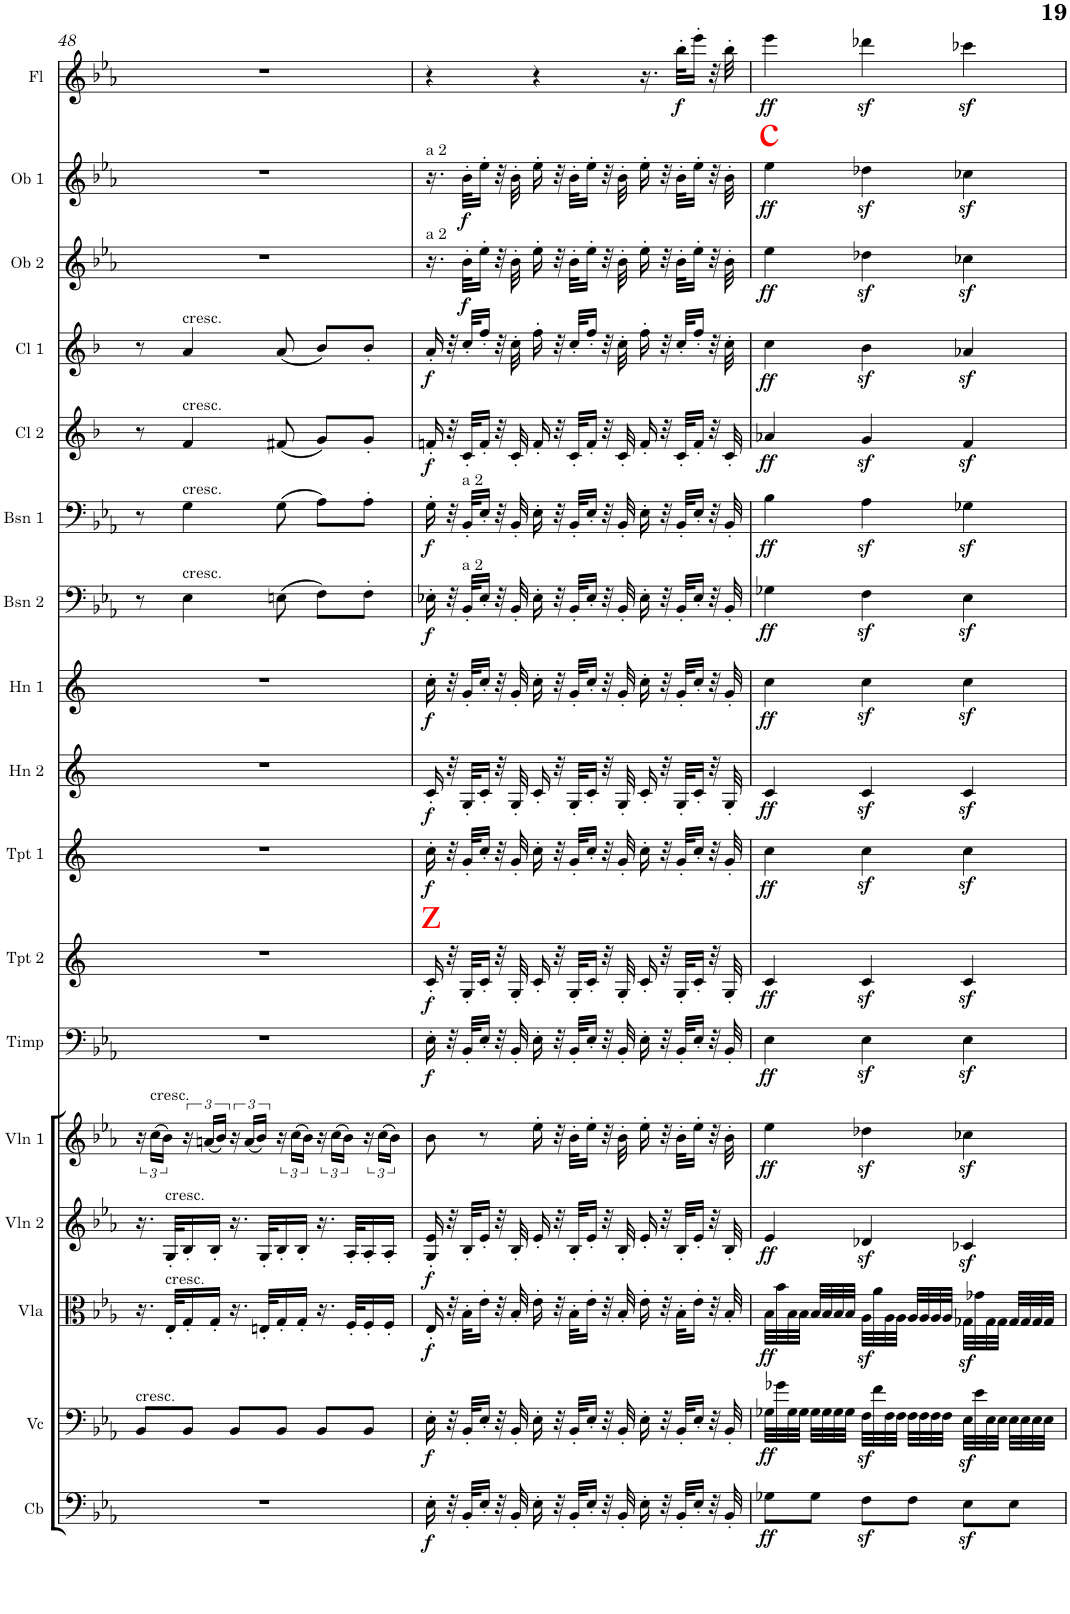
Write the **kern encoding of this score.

**kern	**dynam	**kern	**dynam	**kern	**dynam	**kern	**dynam	**kern	**dynam	**kern	**dynam	**kern	**dynam	**kern	**text	**dynam	**kern	**dynam	**kern	**dynam	**kern	**dynam	**kern	**dynam	**kern	**dynam	**kern	**dynam	**kern	**dynam	**kern	**dynam	**kern	**text	**dynam
*part17	*part17	*part16	*part16	*part15	*part15	*part14	*part14	*part13	*part13	*part12	*part12	*part11	*part11	*part10	*part10	*part10	*part9	*part9	*part8	*part8	*part7	*part7	*part6	*part6	*part5	*part5	*part4	*part4	*part3	*part3	*part2	*part2	*part1	*part1	*part1
*staff17	*staff17	*staff16	*staff16	*staff15	*staff15	*staff14	*staff14	*staff13	*staff13	*staff12	*staff12	*staff11	*staff11	*staff10	*staff10	*staff10	*staff9	*staff9	*staff8	*staff8	*staff7	*staff7	*staff6	*staff6	*staff5	*staff5	*staff4	*staff4	*staff3	*staff3	*staff2	*staff2	*staff1	*staff1	*staff1
*I"Contrabass	*	*I"Violoncello	*	*I"Viola	*	*I"Violin 2	*	*I"Violin 1	*	*I"Timpani	*	*I"Eb Trumpet 2	*	*I"Eb Trumpet 1	*	*	*I"Eb Horn 2	*	*I"Eb Horn 1	*	*I"Bassoon 2	*	*I"Bassoon 1	*	*I"Bb Clarinet 2	*	*I"Bb Clarinet 1	*	*I"Oboe 2	*	*I"Oboe 1	*	*I"Flute	*	*
*I'Cb	*	*I'Vc	*	*I'Vla	*	*I'Vln 2	*	*I'Vln 1	*	*I'Timp	*	*I'Tpt 2	*	*I'Tpt 1	*	*	*I'Hn 2	*	*I'Hn 1	*	*I'Bsn 2	*	*I'Bsn 1	*	*I'Cl 2	*	*I'Cl 1	*	*I'Ob 2	*	*I'Ob 1	*	*I'Fl	*	*
!!LO:PB:g=z
*clefF4	*	*clefF4	*	*clefC3	*	*clefG2	*	*clefG2	*	*clefF4	*	*clefG2	*	*clefG2	*	*	*clefG2	*	*clefG2	*	*clefF4	*	*clefF4	*	*clefG2	*	*clefG2	*	*clefG2	*	*clefG2	*	*clefG2	*	*
*Trd7c12	*	*	*	*	*	*	*	*	*	*	*	*Trd-2c-3	*	*Trd-2c-3	*	*	*Trd5c9	*	*Trd5c9	*	*	*	*	*	*Trd1c2	*	*Trd1c2	*	*	*	*	*	*	*	*
*k[b-e-a-]	*	*k[b-e-a-]	*	*k[b-e-a-]	*	*k[b-e-a-]	*	*k[b-e-a-]	*	*k[b-e-a-]	*	*k[]	*	*k[]	*	*	*k[]	*	*k[]	*	*k[b-e-a-]	*	*k[b-e-a-]	*	*k[b-]	*	*k[b-]	*	*k[b-e-a-]	*	*k[b-e-a-]	*	*k[b-e-a-]	*	*
*M3/4	*	*M3/4	*	*M3/4	*	*M3/4	*	*M3/4	*	*M3/4	*	*M3/4	*	*M3/4	*	*	*M3/4	*	*M3/4	*	*M3/4	*	*M3/4	*	*M3/4	*	*M3/4	*	*M3/4	*	*M3/4	*	*M3/4	*	*
=48	=48	=48	=48	=48	=48	=48	=48	=48	=48	=48	=48	=48	=48	=48	=48	=48	=48	=48	=48	=48	=48	=48	=48	=48	=48	=48	=48	=48	=48	=48	=48	=48	=48	=48	=48
!	!	!LO:TX:a:t=cresc.	!	!	!	!	!	!	!	!	!	!	!	!	!	!	!	!	!	!	!	!	!	!	!	!	!	!	!	!	!	!	!	!	!
2.r	.	8BB-/L	.	16.r	.	16.r	.	24r	.	2.r	.	2.r	.	2.r	.	.	2.r	.	2.r	.	8r	.	8r	.	8r	.	8r	.	2.r	.	2.r	.	2.r	.	.
!	!	!	!	!	!	!	!	!LO:TX:a:t=cresc.	!	!	!	!	!	!	!	!	!	!	!	!	!	!	!	!	!	!	!	!	!	!	!	!	!	!	!
.	.	.	.	.	.	.	.	(24cc\LL	.	.	.	.	.	.	.	.	.	.	.	.	.	.	.	.	.	.	.	.	.	.	.	.	.	.	.
.	.	.	.	.	.	.	.	24b-\JJ)	.	.	.	.	.	.	.	.	.	.	.	.	.	.	.	.	.	.	.	.	.	.	.	.	.	.	.
!	!	!	!	!	!	!LO:TX:a:t=cresc.	!	!	!	!	!	!	!	!	!	!	!	!	!	!	!	!	!	!	!	!	!	!	!	!	!	!	!	!	!
!	!	!	!	!LO:TX:a:t=cresc.	!	!	!	!	!	!	!	!	!	!	!	!	!	!	!	!	!	!	!	!	!	!	!	!	!	!	!	!	!	!	!
.	.	.	.	32E-'/KLL	.	32G'/KLL	.	.	.	.	.	.	.	.	.	.	.	.	.	.	.	.	.	.	.	.	.	.	.	.	.	.	.	.	.
!	!	!	!	!	!	!	!	!	!	!	!	!	!	!	!	!	!	!	!	!	!	!	!	!	!	!	!LO:TX:a:t=cresc.	!	!	!	!	!	!	!	!
!	!	!	!	!	!	!	!	!	!	!	!	!	!	!	!	!	!	!	!	!	!	!	!	!	!LO:TX:a:t=cresc.	!	!	!	!	!	!	!	!	!	!
!	!	!	!	!	!	!	!	!	!	!	!	!	!	!	!	!	!	!	!	!	!	!	!LO:TX:a:t=cresc.	!	!	!	!	!	!	!	!	!	!	!	!
!	!	!	!	!	!	!	!	!	!	!	!	!	!	!	!	!	!	!	!	!	!LO:TX:a:t=cresc.	!	!	!	!	!	!	!	!	!	!	!	!	!	!
.	.	8BB-/J	.	16G'/	.	16B-'/	.	24r	.	.	.	.	.	.	.	.	.	.	.	.	4E-\	.	4G\	.	4f/	.	4a/	.	.	.	.	.	.	.	.
.	.	.	.	.	.	.	.	(24an/LL	.	.	.	.	.	.	.	.	.	.	.	.	.	.	.	.	.	.	.	.	.	.	.	.	.	.	.
.	.	.	.	16G'/JJ	.	16B-'/JJ	.	.	.	.	.	.	.	.	.	.	.	.	.	.	.	.	.	.	.	.	.	.	.	.	.	.	.	.	.
.	.	.	.	.	.	.	.	24b-/JJ)	.	.	.	.	.	.	.	.	.	.	.	.	.	.	.	.	.	.	.	.	.	.	.	.	.	.	.
.	.	8BB-/L	.	16.r	.	16.r	.	24r	.	.	.	.	.	.	.	.	.	.	.	.	.	.	.	.	.	.	.	.	.	.	.	.	.	.	.
.	.	.	.	.	.	.	.	(24a/LL	.	.	.	.	.	.	.	.	.	.	.	.	.	.	.	.	.	.	.	.	.	.	.	.	.	.	.
.	.	.	.	.	.	.	.	24b-/JJ)	.	.	.	.	.	.	.	.	.	.	.	.	.	.	.	.	.	.	.	.	.	.	.	.	.	.	.
.	.	.	.	32En'/KLL	.	32G'/KLL	.	.	.	.	.	.	.	.	.	.	.	.	.	.	.	.	.	.	.	.	.	.	.	.	.	.	.	.	.
.	.	8BB-/J	.	16G'/	.	16B-'/	.	24r	.	.	.	.	.	.	.	.	.	.	.	.	(8En\	.	(8G\	.	(8f#X/	.	(8a/	.	.	.	.	.	.	.	.
.	.	.	.	.	.	.	.	(24cc\LL	.	.	.	.	.	.	.	.	.	.	.	.	.	.	.	.	.	.	.	.	.	.	.	.	.	.	.
.	.	.	.	16G'/JJ	.	16B-'/JJ	.	.	.	.	.	.	.	.	.	.	.	.	.	.	.	.	.	.	.	.	.	.	.	.	.	.	.	.	.
.	.	.	.	.	.	.	.	24b-\JJ)	.	.	.	.	.	.	.	.	.	.	.	.	.	.	.	.	.	.	.	.	.	.	.	.	.	.	.
.	.	8BB-/L	.	16.r	.	16.r	.	24r	.	.	.	.	.	.	.	.	.	.	.	.	8F\L)	.	8A-\L)	.	8g/L)	.	8b-/L)	.	.	.	.	.	.	.	.
.	.	.	.	.	.	.	.	(24cc\LL	.	.	.	.	.	.	.	.	.	.	.	.	.	.	.	.	.	.	.	.	.	.	.	.	.	.	.
.	.	.	.	.	.	.	.	24b-\JJ)	.	.	.	.	.	.	.	.	.	.	.	.	.	.	.	.	.	.	.	.	.	.	.	.	.	.	.
.	.	.	.	32F'/KLL	.	32A-'/KLL	.	.	.	.	.	.	.	.	.	.	.	.	.	.	.	.	.	.	.	.	.	.	.	.	.	.	.	.	.
.	.	8BB-/J	.	16F'/	.	16A-'/	.	24r	.	.	.	.	.	.	.	.	.	.	.	.	8F'\J	.	8A-'\J	.	8g'/J	.	8b-'/J	.	.	.	.	.	.	.	.
.	.	.	.	.	.	.	.	(24cc\LL	.	.	.	.	.	.	.	.	.	.	.	.	.	.	.	.	.	.	.	.	.	.	.	.	.	.	.
.	.	.	.	16F'/JJ	.	16A-'/JJ	.	.	.	.	.	.	.	.	.	.	.	.	.	.	.	.	.	.	.	.	.	.	.	.	.	.	.	.	.
.	.	.	.	.	.	.	.	24b-\JJ)	.	.	.	.	.	.	.	.	.	.	.	.	.	.	.	.	.	.	.	.	.	.	.	.	.	.	.
=49	=49	=49	=49	=49	=49	=49	=49	=49	=49	=49	=49	=49	=49	=49	=49	=49	=49	=49	=49	=49	=49	=49	=49	=49	=49	=49	=49	=49	=49	=49	=49	=49	=49	=49	=49
!	!	!	!	!	!	!	!	!	!	!	!	!	!	!	!	!	!	!	!	!	!	!	!	!	!	!	!	!	!	!	!LO:TX:a:t=a 2	!	!	!	!
!	!	!	!	!	!	!	!	!	!	!	!	!	!	!	!	!	!	!	!	!	!	!	!	!	!	!	!	!	!LO:TX:a:t=a 2	!	!	!	!	!	!
!	!LO:DY:b	!	!LO:DY:b	!	!LO:DY:b	!	!LO:DY:b	!	!	!	!LO:DY:b	!	!LO:DY:b	!	!LO:LY:b:color=#FF0000	!LO:DY:b	!	!LO:DY:b	!	!LO:DY:b	!	!LO:DY:b	!	!LO:DY:b	!	!LO:DY:b	!	!LO:DY:b	!	!	!	!	!	!	!
16E-'\	f	16E-'\	f	16E-'/	f	16G/' 16e-/'	f	8b-\	.	16E-'\	f	16c'/	f	16cc'\	z	f	16c'/	f	16cc'\	f	16E-X'\	f	16G'\	f	16fn'/	f	16a'/	f	16.r	.	16.r	.	4r	.	.
32r	.	32r	.	32r	.	32r	.	.	.	32r	.	32r	.	32r	.	.	32r	.	32r	.	32r	.	32r	.	32r	.	32r	.	.	.	.	.	.	.	.
!	!	!	!	!	!	!	!	!	!	!	!	!	!	!	!	!	!	!	!	!	!	!	!LO:TX:a:t=a 2	!	!	!	!	!	!	!	!	!	!	!	!
!	!	!	!	!	!	!	!	!	!	!	!	!	!	!	!	!	!	!	!	!	!LO:TX:a:t=a 2	!	!	!	!	!	!	!	!	!	!	!	!	!	!
!	!	!	!	!	!	!	!	!	!	!	!	!	!	!	!	!	!	!	!	!	!	!	!	!	!	!	!	!	!	!LO:DY:b	!	!LO:DY:b	!	!	!
32BB-'/KLL	.	32BB-'/KLL	.	32B-'\KLL	.	32B-'/KLL	.	.	.	32BB-'/KLL	.	32G'/KLL	.	32g'/KLL	.	.	32G'/KLL	.	32g'/KLL	.	32BB-'/KLL	.	32BB-'/KLL	.	32c'/KLL	.	32cc'/KLL	.	32b-'\KLL	f	32b-'\KLL	f	.	.	.
16E-'/JJ	.	16E-'/JJ	.	16e-'\JJ	.	16e-'/JJ	.	8r	.	16E-'/JJ	.	16c'/JJ	.	16cc'/JJ	.	.	16c'/JJ	.	16cc'/JJ	.	16E-'/JJ	.	16E-'/JJ	.	16f'/JJ	.	16ff'/JJ	.	16ee-'\JJ	.	16ee-'\JJ	.	.	.	.
32r	.	32r	.	32r	.	32r	.	.	.	32r	.	32r	.	32r	.	.	32r	.	32r	.	32r	.	32r	.	32r	.	32r	.	32r	.	32r	.	.	.	.
32BB-'/	.	32BB-'/	.	32B-'/	.	32B-'/	.	.	.	32BB-'/	.	32G'/	.	32g'/	.	.	32G'/	.	32g'/	.	32BB-'/	.	32BB-'/	.	32c'/	.	32cc'\	.	32b-'\	.	32b-'\	.	.	.	.
16E-'\	.	16E-'\	.	16e-'\	.	16e-'/	.	16ee-'\	.	16E-'\	.	16c'/	.	16cc'\	.	.	16c'/	.	16cc'\	.	16E-'\	.	16E-'\	.	16f'/	.	16ff'\	.	16ee-'\	.	16ee-'\	.	4r	.	.
32r	.	32r	.	32r	.	32r	.	32r	.	32r	.	32r	.	32r	.	.	32r	.	32r	.	32r	.	32r	.	32r	.	32r	.	32r	.	32r	.	.	.	.
32BB-'/KLL	.	32BB-'/KLL	.	32B-'\KLL	.	32B-'/KLL	.	32b-'\KLL	.	32BB-'/KLL	.	32G'/KLL	.	32g'/KLL	.	.	32G'/KLL	.	32g'/KLL	.	32BB-'/KLL	.	32BB-'/KLL	.	32c'/KLL	.	32cc'/KLL	.	32b-'\KLL	.	32b-'\KLL	.	.	.	.
16E-'/JJ	.	16E-'/JJ	.	16e-'\JJ	.	16e-'/JJ	.	16ee-'\JJ	.	16E-'/JJ	.	16c'/JJ	.	16cc'/JJ	.	.	16c'/JJ	.	16cc'/JJ	.	16E-'/JJ	.	16E-'/JJ	.	16f'/JJ	.	16ff'/JJ	.	16ee-'\JJ	.	16ee-'\JJ	.	.	.	.
32r	.	32r	.	32r	.	32r	.	32r	.	32r	.	32r	.	32r	.	.	32r	.	32r	.	32r	.	32r	.	32r	.	32r	.	32r	.	32r	.	.	.	.
32BB-'/	.	32BB-'/	.	32B-'/	.	32B-'/	.	32b-'\	.	32BB-'/	.	32G'/	.	32g'/	.	.	32G'/	.	32g'/	.	32BB-'/	.	32BB-'/	.	32c'/	.	32cc'\	.	32b-'\	.	32b-'\	.	.	.	.
16E-'\	.	16E-'\	.	16e-'\	.	16e-'/	.	16ee-'\	.	16E-'\	.	16c'/	.	16cc'\	.	.	16c'/	.	16cc'\	.	16E-'\	.	16E-'\	.	16f'/	.	16ff'\	.	16ee-'\	.	16ee-'\	.	16.r	.	.
32r	.	32r	.	32r	.	32r	.	32r	.	32r	.	32r	.	32r	.	.	32r	.	32r	.	32r	.	32r	.	32r	.	32r	.	32r	.	32r	.	.	.	.
!	!	!	!	!	!	!	!	!	!	!	!	!	!	!	!	!	!	!	!	!	!	!	!	!	!	!	!	!	!	!	!	!	!	!	!LO:DY:b
32BB-'/KLL	.	32BB-'/KLL	.	32B-'\KLL	.	32B-'/KLL	.	32b-'\KLL	.	32BB-'/KLL	.	32G'/KLL	.	32g'/KLL	.	.	32G'/KLL	.	32g'/KLL	.	32BB-'/KLL	.	32BB-'/KLL	.	32c'/KLL	.	32cc'/KLL	.	32b-'\KLL	.	32b-'\KLL	.	32bb-'\KLL	.	f
16E-'/JJ	.	16E-'/JJ	.	16e-'\JJ	.	16e-'/JJ	.	16ee-'\JJ	.	16E-'/JJ	.	16c'/JJ	.	16cc'/JJ	.	.	16c'/JJ	.	16cc'/JJ	.	16E-'/JJ	.	16E-'/JJ	.	16f'/JJ	.	16ff'/JJ	.	16ee-'\JJ	.	16ee-'\JJ	.	16eee-'\JJ	.	.
32r	.	32r	.	32r	.	32r	.	32r	.	32r	.	32r	.	32r	.	.	32r	.	32r	.	32r	.	32r	.	32r	.	32r	.	32r	.	32r	.	32r	.	.
32BB-'/	.	32BB-'/	.	32B-'/	.	32B-'/	.	32b-'\	.	32BB-'/	.	32G'/	.	32g'/	.	.	32G'/	.	32g'/	.	32BB-'/	.	32BB-'/	.	32c'/	.	32cc'\	.	32b-'\	.	32b-'\	.	32bb-'\	.	.
=50	=50	=50	=50	=50	=50	=50	=50	=50	=50	=50	=50	=50	=50	=50	=50	=50	=50	=50	=50	=50	=50	=50	=50	=50	=50	=50	=50	=50	=50	=50	=50	=50	=50	=50	=50
!	!LO:DY:b	!	!LO:DY:b	!	!LO:DY:b	!	!LO:DY:b	!	!LO:DY:b	!	!LO:DY:b	!	!LO:DY:b	!	!	!LO:DY:b	!	!LO:DY:b	!	!LO:DY:b	!	!LO:DY:b	!	!LO:DY:b	!	!LO:DY:b	!	!LO:DY:b	!	!LO:DY:b	!	!LO:DY:b	!	!LO:LY:b:color=#FF0000	!LO:DY:b
8G-X\L	ff	32G-X\LLL	ff	32B-\LLL	ff	4e-/	ff	4ee-\	ff	4E-\	ff	4c/	ff	4cc\	.	ff	4c/	ff	4cc\	ff	4G-X\	ff	4B-\	ff	4a-X/	ff	4cc\	ff	4ee-\	ff	4ee-\	ff	4eee-\	c	ff
.	.	32g-X\	.	32b-\	.	.	.	.	.	.	.	.	.	.	.	.	.	.	.	.	.	.	.	.	.	.	.	.	.	.	.	.	.	.	.
.	.	32G-\	.	32B-\	.	.	.	.	.	.	.	.	.	.	.	.	.	.	.	.	.	.	.	.	.	.	.	.	.	.	.	.	.	.	.
.	.	32G-\JJJ	.	32B-\JJJ	.	.	.	.	.	.	.	.	.	.	.	.	.	.	.	.	.	.	.	.	.	.	.	.	.	.	.	.	.	.	.
8G-\J	.	32G-\LLL	.	32B-/LLL	.	.	.	.	.	.	.	.	.	.	.	.	.	.	.	.	.	.	.	.	.	.	.	.	.	.	.	.	.	.	.
.	.	32G-\	.	32B-/	.	.	.	.	.	.	.	.	.	.	.	.	.	.	.	.	.	.	.	.	.	.	.	.	.	.	.	.	.	.	.
.	.	32G-\	.	32B-/	.	.	.	.	.	.	.	.	.	.	.	.	.	.	.	.	.	.	.	.	.	.	.	.	.	.	.	.	.	.	.
.	.	32G-\JJJ	.	32B-/JJJ	.	.	.	.	.	.	.	.	.	.	.	.	.	.	.	.	.	.	.	.	.	.	.	.	.	.	.	.	.	.	.
8Fz<\L	.	32Fz<\LLL	.	32A-z<\LLL	.	4d-Xz</	.	4dd-Xz<\	.	4E-z<\	.	4cz</	.	4ccz<\	.	.	4cz</	.	4ccz<\	.	4Fz<\	.	4A-z<\	.	4gz</	.	4b-z<\	.	4dd-Xz<\	.	4dd-Xz<\	.	4ddd-Xz<\	.	.
.	.	32f\	.	32a-\	.	.	.	.	.	.	.	.	.	.	.	.	.	.	.	.	.	.	.	.	.	.	.	.	.	.	.	.	.	.	.
.	.	32F\	.	32A-\	.	.	.	.	.	.	.	.	.	.	.	.	.	.	.	.	.	.	.	.	.	.	.	.	.	.	.	.	.	.	.
.	.	32F\JJJ	.	32A-\JJJ	.	.	.	.	.	.	.	.	.	.	.	.	.	.	.	.	.	.	.	.	.	.	.	.	.	.	.	.	.	.	.
8F\J	.	32F\LLL	.	32A-/LLL	.	.	.	.	.	.	.	.	.	.	.	.	.	.	.	.	.	.	.	.	.	.	.	.	.	.	.	.	.	.	.
.	.	32F\	.	32A-/	.	.	.	.	.	.	.	.	.	.	.	.	.	.	.	.	.	.	.	.	.	.	.	.	.	.	.	.	.	.	.
.	.	32F\	.	32A-/	.	.	.	.	.	.	.	.	.	.	.	.	.	.	.	.	.	.	.	.	.	.	.	.	.	.	.	.	.	.	.
.	.	32F\JJJ	.	32A-/JJJ	.	.	.	.	.	.	.	.	.	.	.	.	.	.	.	.	.	.	.	.	.	.	.	.	.	.	.	.	.	.	.
8E-z<\L	.	32E-z<\LLL	.	32G-Xz<\LLL	.	4c-Xz</	.	4cc-Xz<\	.	4E-z<\	.	4cz</	.	4ccz<\	.	.	4cz</	.	4ccz<\	.	4E-z<\	.	4G-Xz<\	.	4fz</	.	4a-Xz</	.	4cc-Xz<\	.	4cc-Xz<\	.	4ccc-Xz<\	.	.
.	.	32e-\	.	32g-X\	.	.	.	.	.	.	.	.	.	.	.	.	.	.	.	.	.	.	.	.	.	.	.	.	.	.	.	.	.	.	.
.	.	32E-\	.	32G-\	.	.	.	.	.	.	.	.	.	.	.	.	.	.	.	.	.	.	.	.	.	.	.	.	.	.	.	.	.	.	.
.	.	32E-\JJJ	.	32G-\JJJ	.	.	.	.	.	.	.	.	.	.	.	.	.	.	.	.	.	.	.	.	.	.	.	.	.	.	.	.	.	.	.
8E-\J	.	32E-\LLL	.	32G-/LLL	.	.	.	.	.	.	.	.	.	.	.	.	.	.	.	.	.	.	.	.	.	.	.	.	.	.	.	.	.	.	.
.	.	32E-\	.	32G-/	.	.	.	.	.	.	.	.	.	.	.	.	.	.	.	.	.	.	.	.	.	.	.	.	.	.	.	.	.	.	.
.	.	32E-\	.	32G-/	.	.	.	.	.	.	.	.	.	.	.	.	.	.	.	.	.	.	.	.	.	.	.	.	.	.	.	.	.	.	.
.	.	32E-\JJJ	.	32G-/JJJ	.	.	.	.	.	.	.	.	.	.	.	.	.	.	.	.	.	.	.	.	.	.	.	.	.	.	.	.	.	.	.
=	=	=	=	=	=	=	=	=	=	=	=	=	=	=	=	=	=	=	=	=	=	=	=	=	=	=	=	=	=	=	=	=	=	=	=
*-	*-	*-	*-	*-	*-	*-	*-	*-	*-	*-	*-	*-	*-	*-	*-	*-	*-	*-	*-	*-	*-	*-	*-	*-	*-	*-	*-	*-	*-	*-	*-	*-	*-	*-	*-
